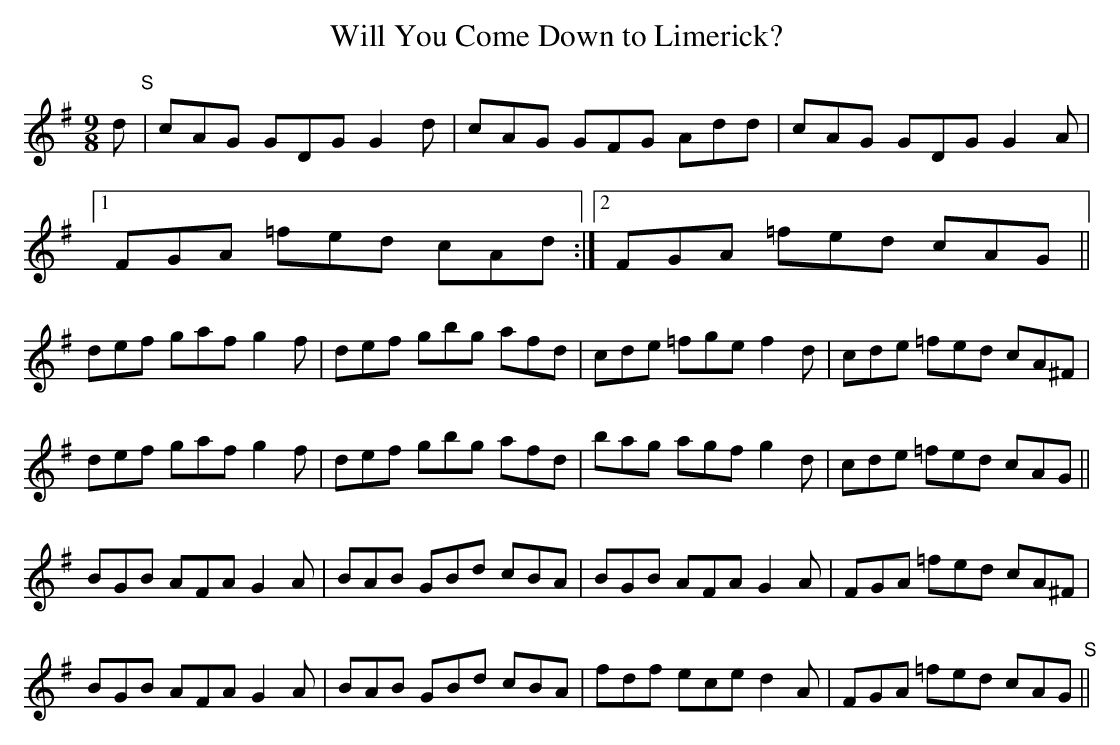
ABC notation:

X:1
T: Will You Come Down to Limerick?
M: 9/8
L: 1/8
K: G
d"S"| cAG GDG G2d | cAG GFG Add | cAG GDG G2A |
[1 FGA =fed cAd :|2 FGA =fed cAG||
def gaf g2f  | def gbg afd | cde =fge f2d | cde =fed cA^F |
def gaf g2f  | def gbg afd | bag agf g2d | cde =fed cAG ||
BGB AFA G2A | BAB GBd cBA | BGB AFA G2A | FGA =fed cA^F |
BGB AFA G2A | BAB GBd cBA | fdf ece d2A | FGA =fed cAG "S"||
